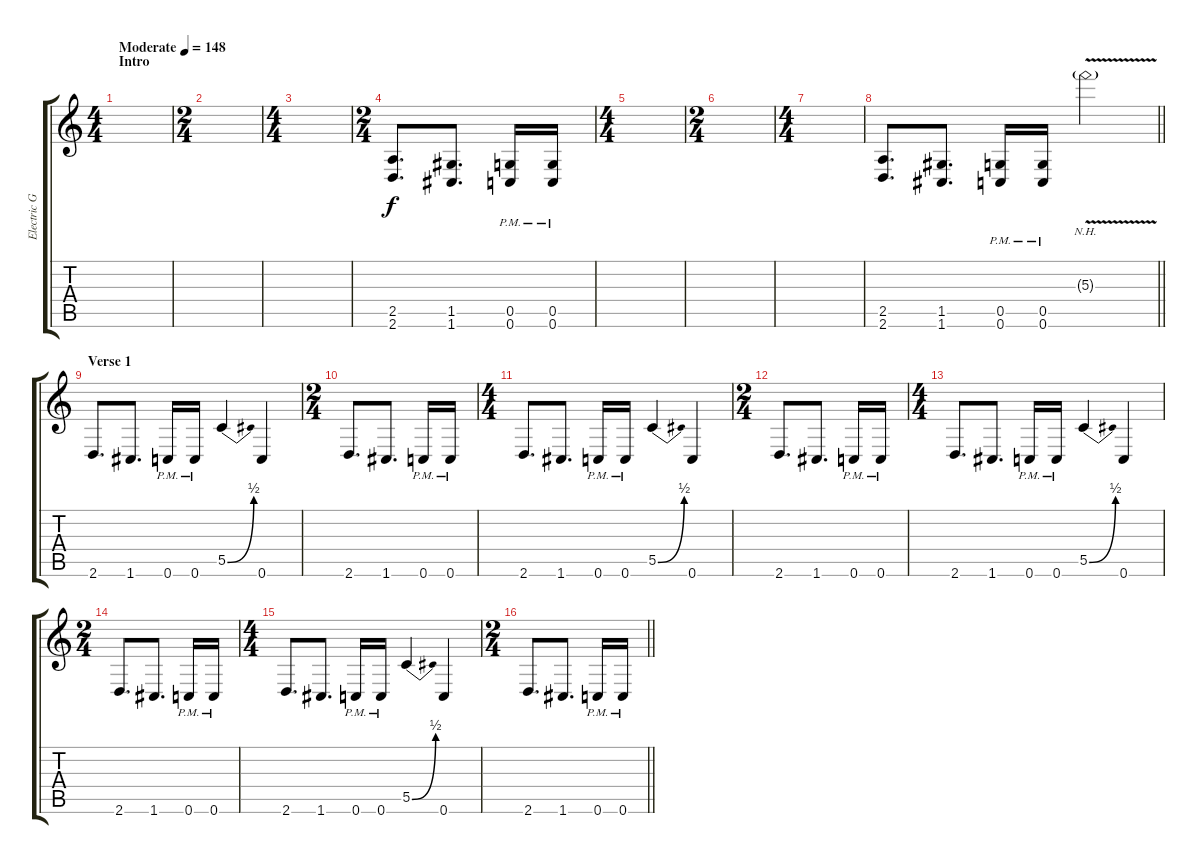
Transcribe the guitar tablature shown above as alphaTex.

\track ("Electric Guitar 1" "Electric G") {instrument distortionguitar}
\staff {score tabs}
\tuning (D4 A3 F3 C3 G2 C2) {hide}
\ts (4 4)
\section ("" "Intro")
\tempo (148 "Moderate")
\clef g2
\ks c
|
\ts (2 4)
|
\ts (4 4)
|
\ts (2 4)
(2.5 2.6).8{d} (1.5 1.6).8{d} (0.5{pm} 0.6{pm}).16 (0.5{pm} 0.6{pm}).16 |
\ts (4 4)
|
\ts (2 4)
|
\ts (4 4)
|
\barLineRight lightlight
(2.5 2.6).8{d} (1.5 1.6).8{d} (0.5{pm} 0.6{pm}).16 (0.5{pm} 0.6{pm}).16 5.3{nh v g}.2 |
\section ("" "Verse 1")
2.6.8{d} 1.6.8{d} 0.6{pm}.16 0.6{pm}.16 5.5{be (bend 0 0 60 2)}.4 0.6.4 |
\ts (2 4)
2.6.8{d} 1.6.8{d} 0.6{pm}.16 0.6{pm}.16 |
\ts (4 4)
2.6.8{d} 1.6.8{d} 0.6{pm}.16 0.6{pm}.16 5.5{be (bend 0 0 60 2)}.4 0.6.4 |
\ts (2 4)
2.6.8{d} 1.6.8{d} 0.6{pm}.16 0.6{pm}.16 |
\ts (4 4)
2.6.8{d} 1.6.8{d} 0.6{pm}.16 0.6{pm}.16 5.5{be (bend 0 0 60 2)}.4 0.6.4 |
\ts (2 4)
2.6.8{d} 1.6.8{d} 0.6{pm}.16 0.6{pm}.16 |
\ts (4 4)
2.6.8{d} 1.6.8{d} 0.6{pm}.16 0.6{pm}.16 5.5{be (bend 0 0 60 2)}.4 0.6.4 |
\ts (2 4)
\barLineRight lightlight
2.6.8{d} 1.6.8{d} 0.6{pm}.16 0.6{pm}.16
